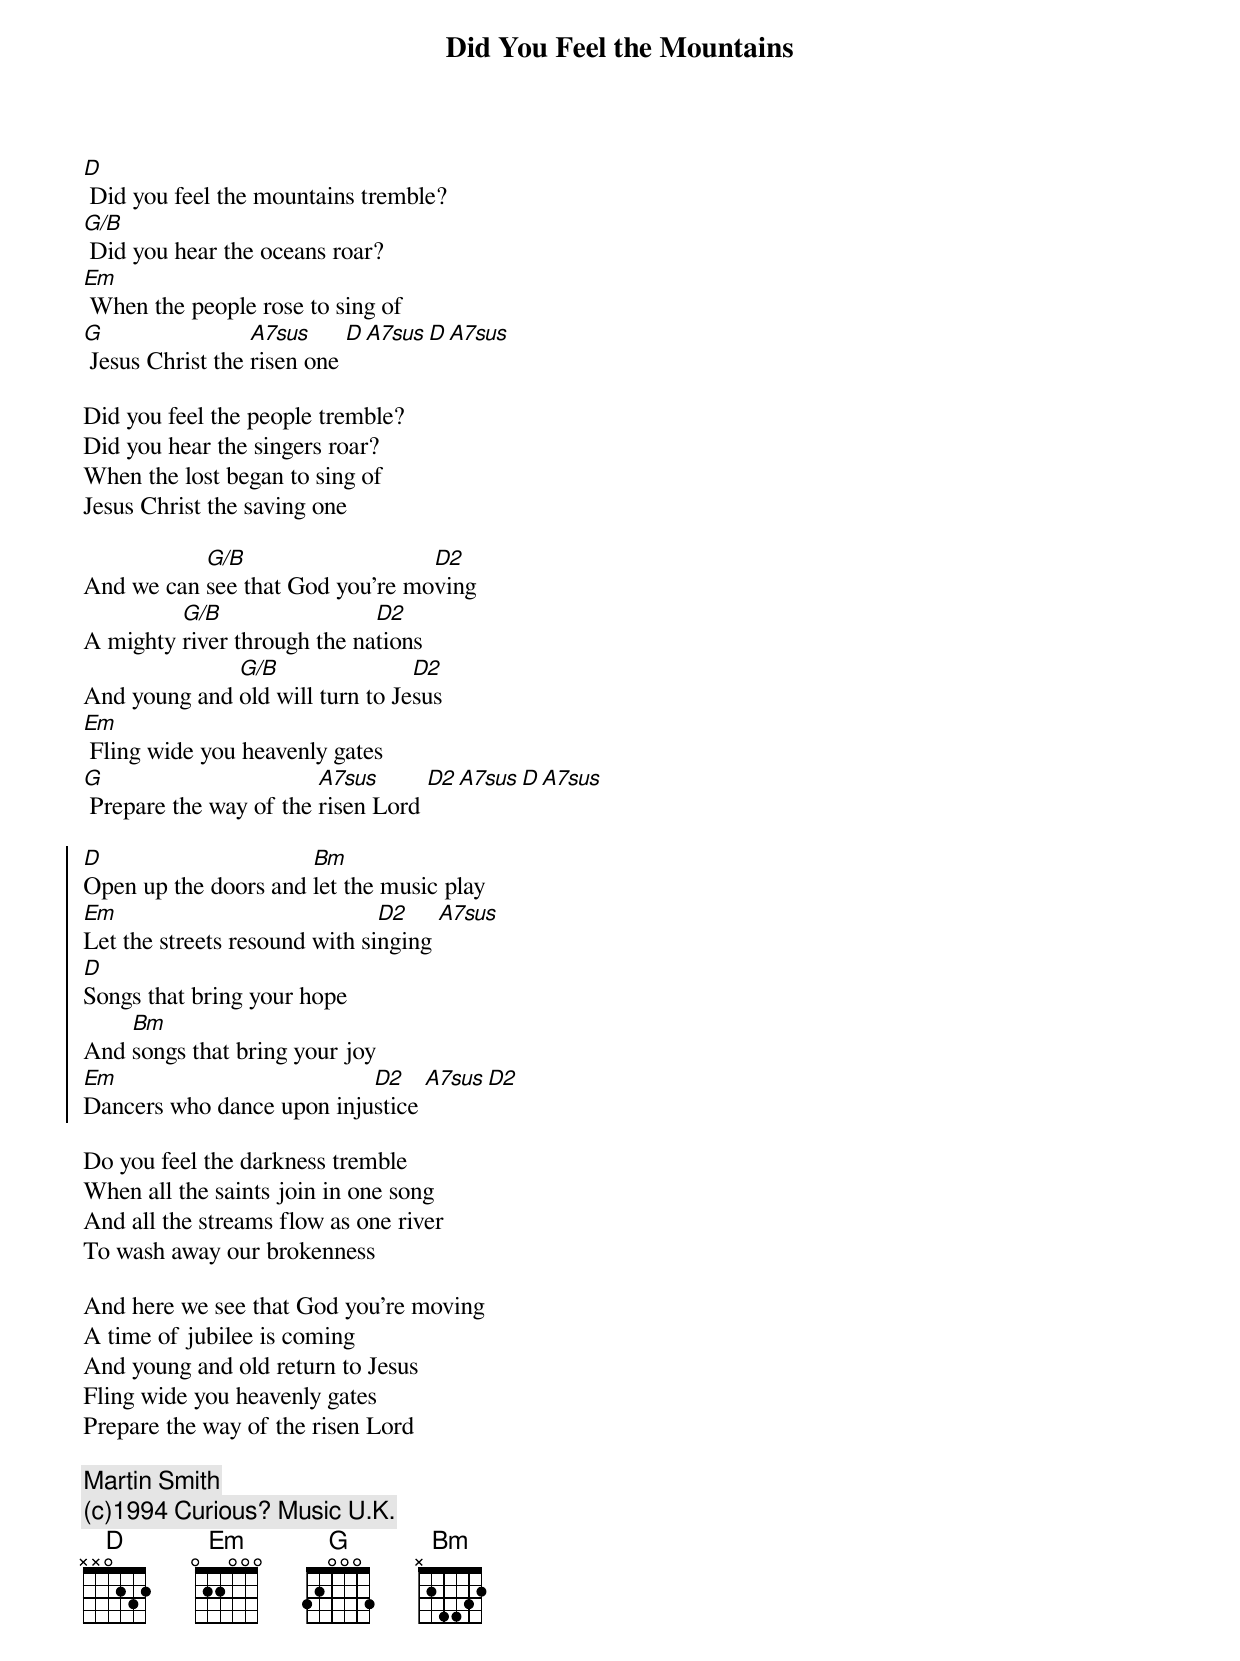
{Title:Did You Feel the Mountains}
[D] Did you feel the mountains tremble?
[G/B] Did you hear the oceans roar?
[Em] When the people rose to sing of
[G] Jesus Christ the [A7sus]risen one [D][A7sus][D][A7sus]

Did you feel the people tremble?
Did you hear the singers roar?
When the lost began to sing of
Jesus Christ the saving one

And we can [G/B]see that God you're mo[D2]ving
A mighty [G/B]river through the na[D2]tions
And young and [G/B]old will turn to Je[D2]sus
[Em] Fling wide you heavenly gates
[G] Prepare the way of the [A7sus]risen Lord [D2][A7sus][D][A7sus]

{soc}
[D]Open up the doors and [Bm]let the music play
[Em]Let the streets resound with si[D2]nging [A7sus]
[D]Songs that bring your hope
And [Bm]songs that bring your joy
[Em]Dancers who dance upon inju[D2]stice [A7sus][D2]
{eoc}

Do you feel the darkness tremble
When all the saints join in one song
And all the streams flow as one river
To wash away our brokenness

And here we see that God you're moving
A time of jubilee is coming
And young and old return to Jesus
Fling wide you heavenly gates
Prepare the way of the risen Lord

{c:Martin Smith}
{c:(c)1994 Curious? Music U.K.}
